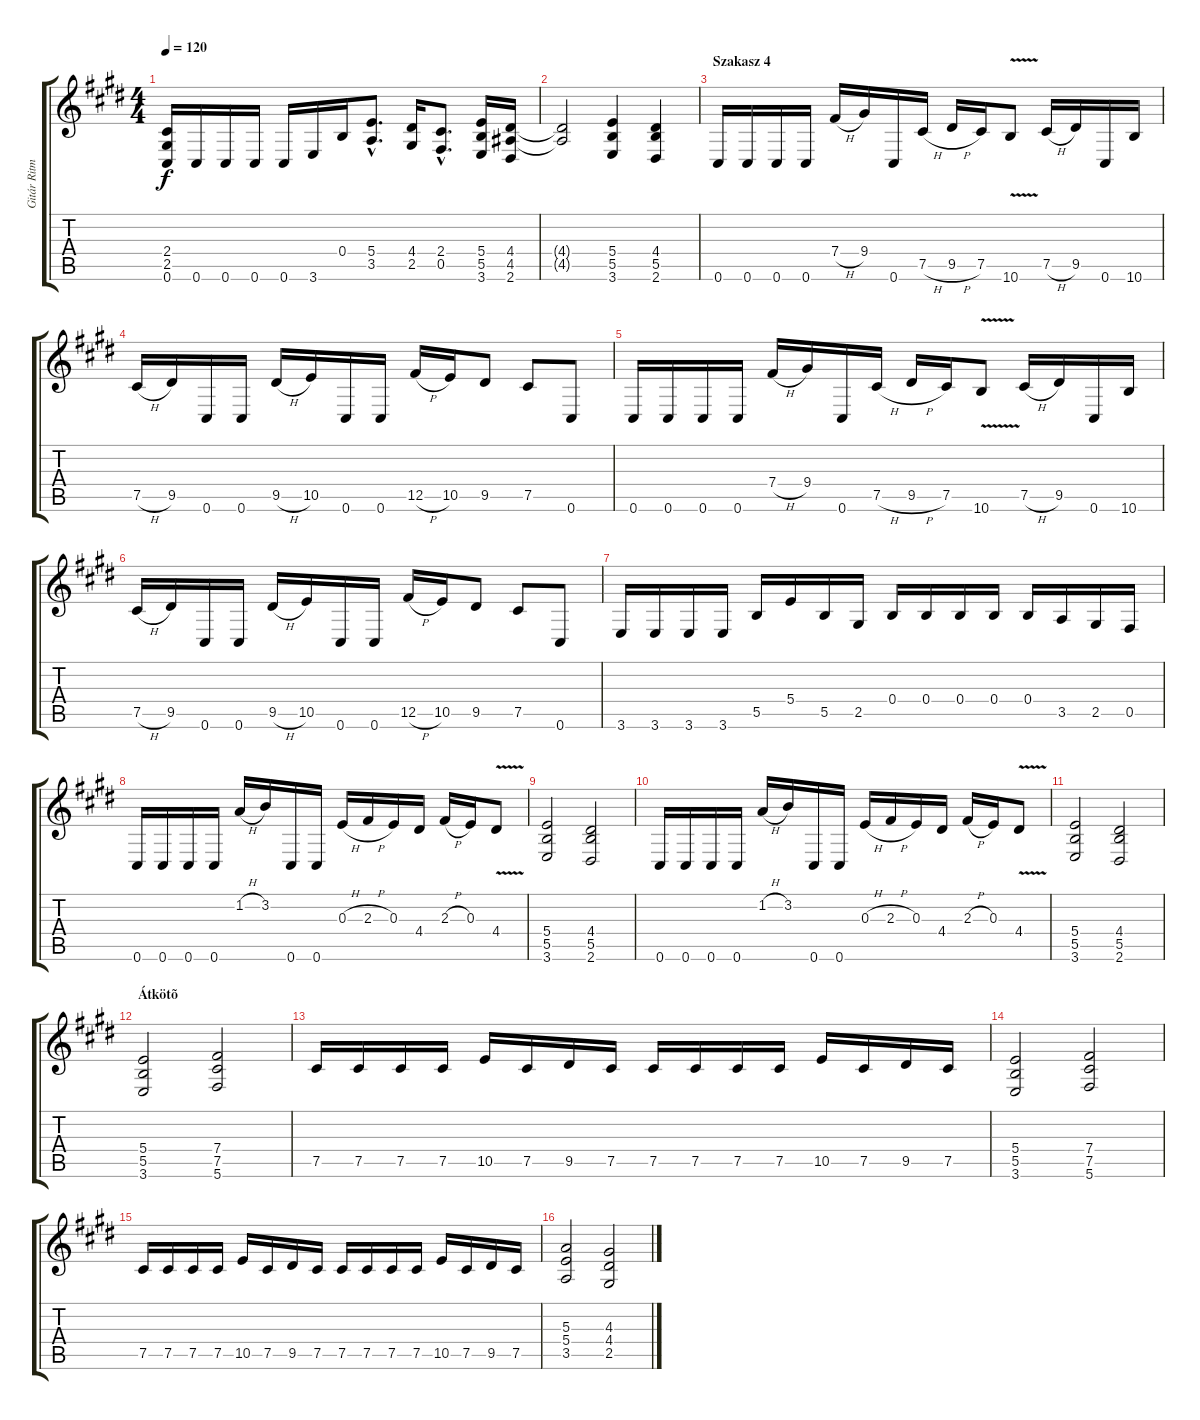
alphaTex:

\track ("Gitár Ritm 2" "Gitár Ritm") {instrument distortionguitar}
\staff {score tabs}
\tuning (Db4 Ab3 E3 B2 Gb2 Db2) {hide}
\ts (4 4)
\tempo 120
\clef g2
\ks c#minor
(2.4 2.5 0.6).16{dy f} 0.6.16 0.6.16 0.6.16 0.6.16 3.6.16 0.4.16 (5.4{hac} 3.5{hac}).8{d} (4.4 2.5).16 (2.4{hac} 0.5{hac}).8{d} (5.4 5.5 3.6).16 (4.4 4.5 2.6).16 |
(4.4{t} 4.5{t}).2 (5.4 5.5 3.6).4 (4.4 5.5 2.6).4 |
\section ("" "Szakasz 4")
0.6.16 0.6.16 0.6.16 0.6.16 7.4{h}.16 9.4.16 0.6.16 7.5{h}.16 9.5{h}.16 7.5.16 10.6{v}.8 7.5{h}.16 9.5.16 0.6.16 10.6.16 |
7.5{h}.16 9.5.16 0.6.16 0.6.16 9.5{h}.16 10.5.16 0.6.16 0.6.16 12.5{h}.16 10.5.16 9.5.8 7.5.8 0.6.8 |
0.6.16 0.6.16 0.6.16 0.6.16 7.4{h}.16 9.4.16 0.6.16 7.5{h}.16 9.5{h}.16 7.5.16 10.6{v}.8 7.5{h}.16 9.5.16 0.6.16 10.6.16 |
7.5{h}.16 9.5.16 0.6.16 0.6.16 9.5{h}.16 10.5.16 0.6.16 0.6.16 12.5{h}.16 10.5.16 9.5.8 7.5.8 0.6.8 |
3.6.16 3.6.16 3.6.16 3.6.16 5.5.16 5.4.16 5.5.16 2.5.16 0.4.16 0.4.16 0.4.16 0.4.16 0.4.16 3.5.16 2.5.16 0.5.16 |
0.6.16 0.6.16 0.6.16 0.6.16 1.2{h}.16 3.2.16 0.6.16 0.6.16 0.3{h}.16 2.3{h}.16 0.3.16 4.4.16 2.3{h}.16 0.3.16 4.4{v}.8 |
(5.4 5.5 3.6).2 (4.4 5.5 2.6).2 |
0.6.16 0.6.16 0.6.16 0.6.16 1.2{h}.16 3.2.16 0.6.16 0.6.16 0.3{h}.16 2.3{h}.16 0.3.16 4.4.16 2.3{h}.16 0.3.16 4.4{v}.8 |
(5.4 5.5 3.6).2 (4.4 5.5 2.6).2 |
\section ("" "Átkötõ")
(5.4 5.5 3.6).2 (7.4 7.5 5.6).2 |
7.5.16 7.5.16 7.5.16 7.5.16 10.5.16 7.5.16 9.5.16 7.5.16 7.5.16 7.5.16 7.5.16 7.5.16 10.5.16 7.5.16 9.5.16 7.5.16 |
(5.4 5.5 3.6).2 (7.4 7.5 5.6).2 |
7.5.16 7.5.16 7.5.16 7.5.16 10.5.16 7.5.16 9.5.16 7.5.16 7.5.16 7.5.16 7.5.16 7.5.16 10.5.16 7.5.16 9.5.16 7.5.16 |
(5.3 5.4 3.5).2 (4.3 4.4 2.5).2
